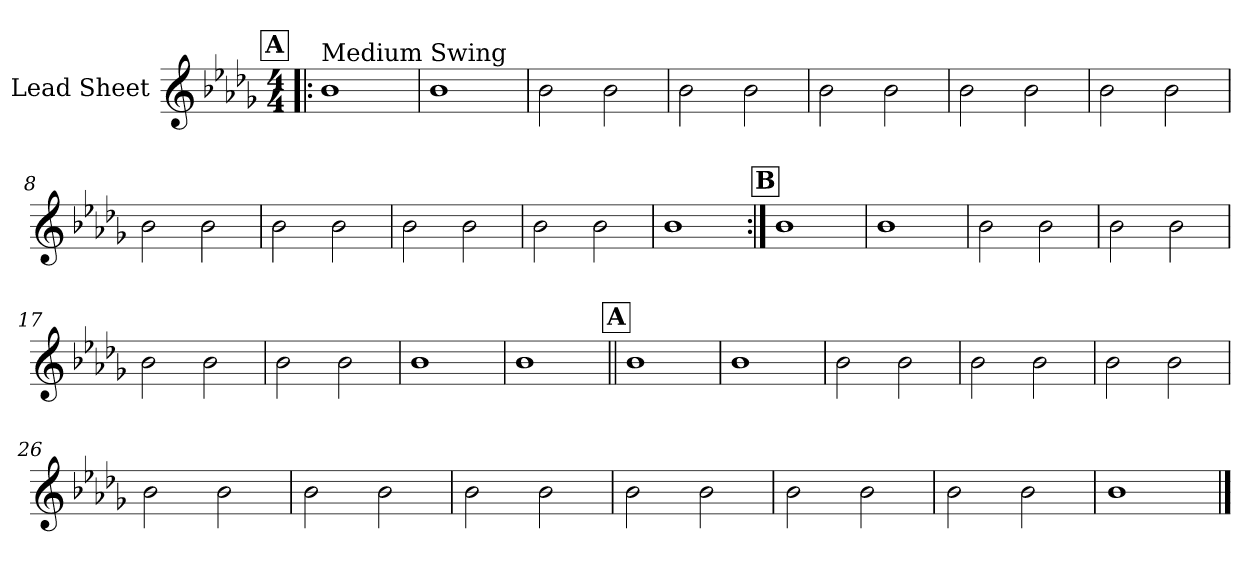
**kern
*part1
*staff1
*I"Lead Sheet
*clefG2
*k[b-e-a-d-g-]
*D-:
*M4/4
!!LO:REH:place=s1:a:fs=14:t=A
=1!|:
!LO:TX:a:t=Medium Swing
1b-
=2
1b-
=3
2b-\
2b-\
=4
2b-\
2b-\
!!LO:LB:g=z
=5
2b-\
2b-\
=6
2b-\
2b-\
=7
2b-\
2b-\
=8
2b-\
2b-\
!!LO:LB:g=z
=9
2b-\
2b-\
=10
2b-\
2b-\
=11
2b-\
2b-\
=12
1b-
!!LO:LB:g=z
!!LO:REH:place=s1:a:fs=14:t=B
=13:|!
1b-
=14
1b-
=15
2b-\
2b-\
=16
2b-\
2b-\
!!LO:LB:g=z
=17
2b-\
2b-\
=18
2b-\
2b-\
=19
1b-
=20
1b-
!!LO:LB:g=z
!!LO:REH:place=s1:a:fs=14:t=A
=21||
1b-
=22
1b-
=23
2b-\
2b-\
=24
2b-\
2b-\
!!LO:LB:g=z
=25
2b-\
2b-\
=26
2b-\
2b-\
=27
2b-\
2b-\
=28
2b-\
2b-\
!!LO:LB:g=z
=29
2b-\
2b-\
=30
2b-\
2b-\
=31
2b-\
2b-\
=32
1b-
==
*-
